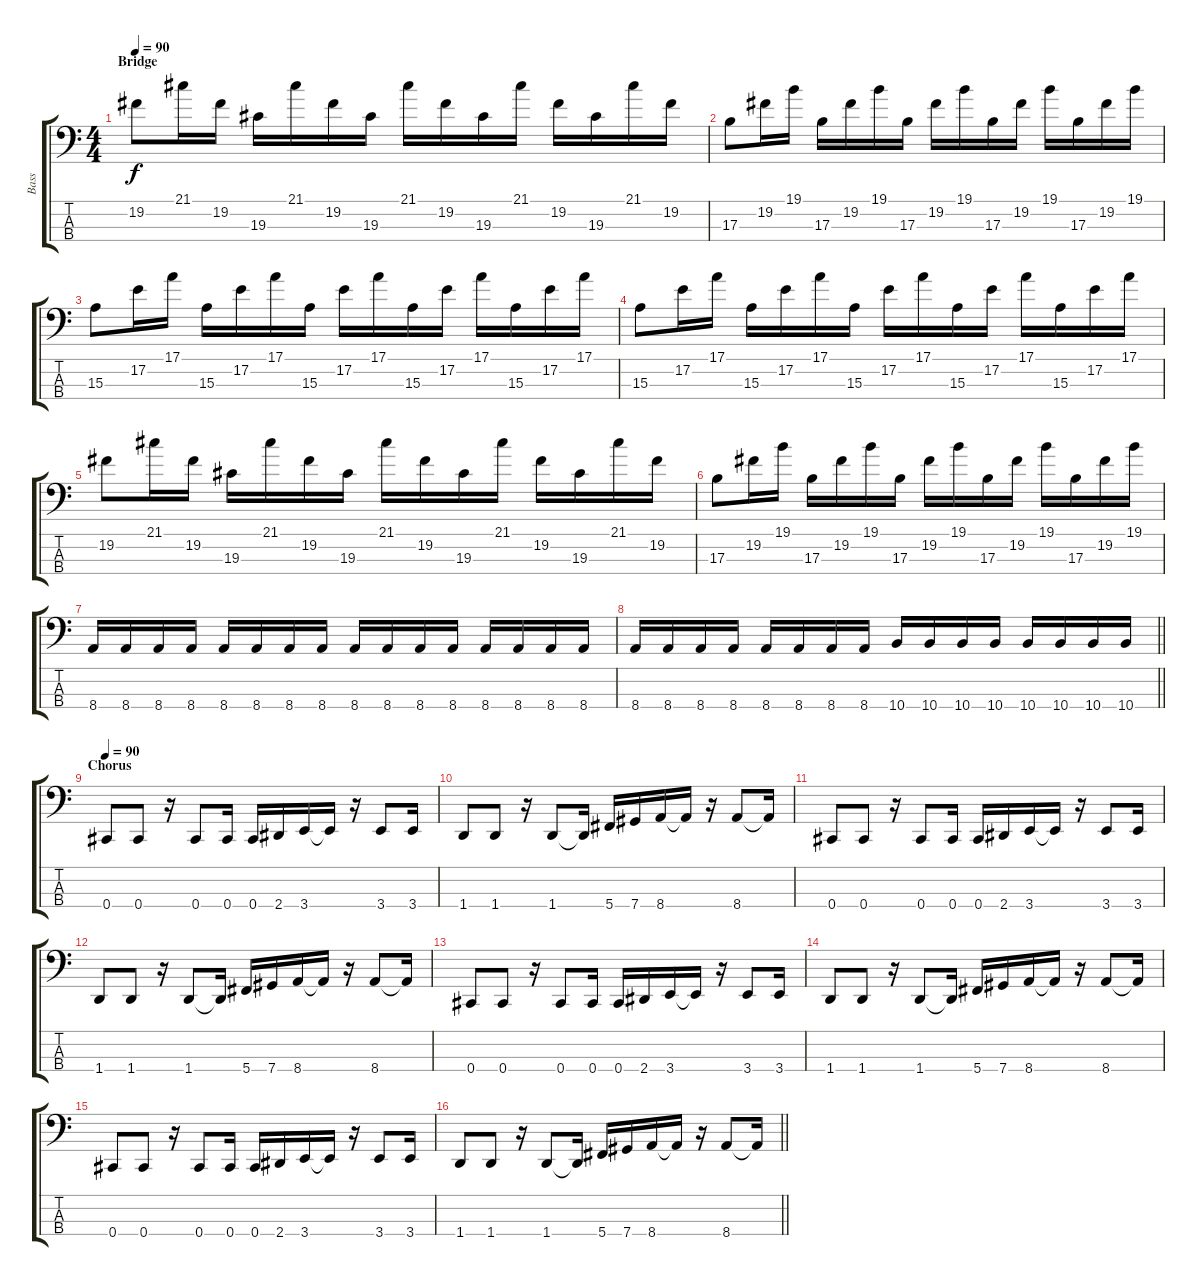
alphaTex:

\track ("Bass" "Bass") {instrument electricbassfinger}
\staff {score tabs}
\tuning (E2 B1 Gb1 Db1) {hide}
\ts (4 4)
\section ("" "Bridge")
\tempo 90
\clef f4
\ks c
19.2.8{dy f} 21.1.16 19.2.16 19.3.16 21.1.16 19.2.16 19.3.16 21.1.16 19.2.16 19.3.16 21.1.16 19.2.16 19.3.16 21.1.16 19.2.16 |
17.3.8 19.2.16 19.1.16 17.3.16 19.2.16 19.1.16 17.3.16 19.2.16 19.1.16 17.3.16 19.2.16 19.1.16 17.3.16 19.2.16 19.1.16 |
15.3.8 17.2.16 17.1.16 15.3.16 17.2.16 17.1.16 15.3.16 17.2.16 17.1.16 15.3.16 17.2.16 17.1.16 15.3.16 17.2.16 17.1.16 |
15.3.8 17.2.16 17.1.16 15.3.16 17.2.16 17.1.16 15.3.16 17.2.16 17.1.16 15.3.16 17.2.16 17.1.16 15.3.16 17.2.16 17.1.16 |
19.2.8 21.1.16 19.2.16 19.3.16 21.1.16 19.2.16 19.3.16 21.1.16 19.2.16 19.3.16 21.1.16 19.2.16 19.3.16 21.1.16 19.2.16 |
17.3.8 19.2.16 19.1.16 17.3.16 19.2.16 19.1.16 17.3.16 19.2.16 19.1.16 17.3.16 19.2.16 19.1.16 17.3.16 19.2.16 19.1.16 |
8.4.16 8.4.16 8.4.16 8.4.16 8.4.16 8.4.16 8.4.16 8.4.16 8.4.16 8.4.16 8.4.16 8.4.16 8.4.16 8.4.16 8.4.16 8.4.16 |
\barLineRight lightlight
8.4.16 8.4.16 8.4.16 8.4.16 8.4.16 8.4.16 8.4.16 8.4.16 10.4.16 10.4.16 10.4.16 10.4.16 10.4.16 10.4.16 10.4.16 10.4.16 |
\section ("" "Chorus")
\tempo 90
0.4.8 0.4.8 r.16 0.4.8 0.4.16 0.4.16 2.4.16 3.4.16 3.4{t}.16 r.16 3.4.8 3.4.16 |
1.4.8 1.4.8 r.16 1.4.8 1.4{t}.16 5.4.16 7.4.16 8.4.16 8.4{t}.16 r.16 8.4.8 8.4{t}.16 |
0.4.8 0.4.8 r.16 0.4.8 0.4.16 0.4.16 2.4.16 3.4.16 3.4{t}.16 r.16 3.4.8 3.4.16 |
1.4.8 1.4.8 r.16 1.4.8 1.4{t}.16 5.4.16 7.4.16 8.4.16 8.4{t}.16 r.16 8.4.8 8.4{t}.16 |
0.4.8 0.4.8 r.16 0.4.8 0.4.16 0.4.16 2.4.16 3.4.16 3.4{t}.16 r.16 3.4.8 3.4.16 |
1.4.8 1.4.8 r.16 1.4.8 1.4{t}.16 5.4.16 7.4.16 8.4.16 8.4{t}.16 r.16 8.4.8 8.4{t}.16 |
0.4.8 0.4.8 r.16 0.4.8 0.4.16 0.4.16 2.4.16 3.4.16 3.4{t}.16 r.16 3.4.8 3.4.16 |
\barLineRight lightlight
1.4.8 1.4.8 r.16 1.4.8 1.4{t}.16 5.4.16 7.4.16 8.4.16 8.4{t}.16 r.16 8.4.8 8.4{t}.16
